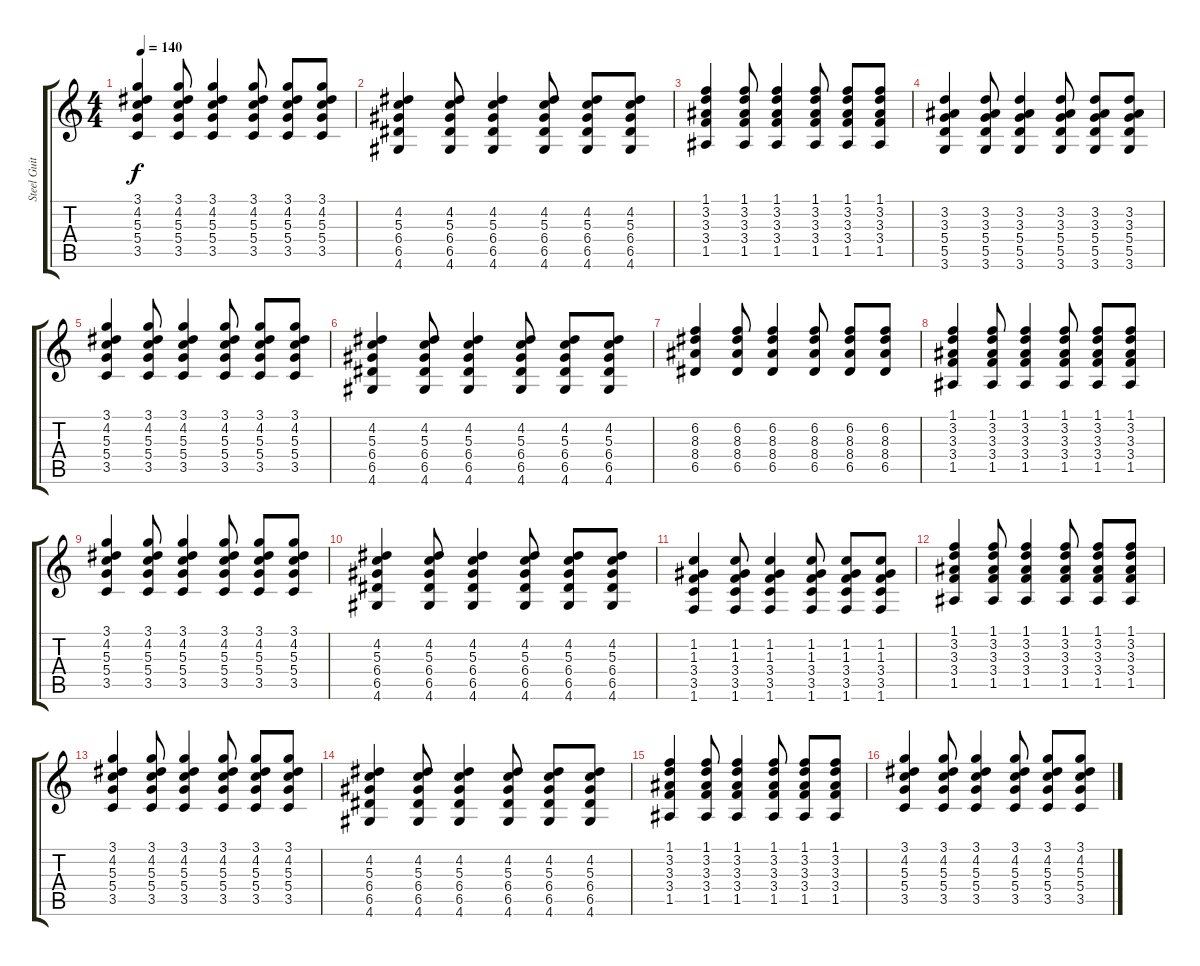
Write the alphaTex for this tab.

\track ("Steel Guitar" "Steel Guit") {instrument acousticguitarsteel}
\staff {score tabs}
\tuning (E4 B3 G3 D3 A2 E2) {hide}
\ts (4 4)
\tempo 140
\clef g2
\ks c
(3.1 4.2 5.3 5.4 3.5).4{dy f} (3.1 4.2 5.3 5.4 3.5).8 (3.1 4.2 5.3 5.4 3.5).4 (3.1 4.2 5.3 5.4 3.5).8 (3.1 4.2 5.3 5.4 3.5).8 (3.1 4.2 5.3 5.4 3.5).8 |
(4.2 5.3 6.4 6.5 4.6).4 (4.2 5.3 6.4 6.5 4.6).8 (4.2 5.3 6.4 6.5 4.6).4 (4.2 5.3 6.4 6.5 4.6).8 (4.2 5.3 6.4 6.5 4.6).8 (4.2 5.3 6.4 6.5 4.6).8 |
(1.1 3.2 3.3 3.4 1.5).4 (1.1 3.2 3.3 3.4 1.5).8 (1.1 3.2 3.3 3.4 1.5).4 (1.1 3.2 3.3 3.4 1.5).8 (1.1 3.2 3.3 3.4 1.5).8 (1.1 3.2 3.3 3.4 1.5).8 |
(3.2 3.3 5.4 5.5 3.6).4 (3.2 3.3 5.4 5.5 3.6).8 (3.2 3.3 5.4 5.5 3.6).4 (3.2 3.3 5.4 5.5 3.6).8 (3.2 3.3 5.4 5.5 3.6).8 (3.2 3.3 5.4 5.5 3.6).8 |
(3.1 4.2 5.3 5.4 3.5).4 (3.1 4.2 5.3 5.4 3.5).8 (3.1 4.2 5.3 5.4 3.5).4 (3.1 4.2 5.3 5.4 3.5).8 (3.1 4.2 5.3 5.4 3.5).8 (3.1 4.2 5.3 5.4 3.5).8 |
(4.2 5.3 6.4 6.5 4.6).4 (4.2 5.3 6.4 6.5 4.6).8 (4.2 5.3 6.4 6.5 4.6).4 (4.2 5.3 6.4 6.5 4.6).8 (4.2 5.3 6.4 6.5 4.6).8 (4.2 5.3 6.4 6.5 4.6).8 |
(6.2 8.3 8.4 6.5).4 (6.2 8.3 8.4 6.5).8 (6.2 8.3 8.4 6.5).4 (6.2 8.3 8.4 6.5).8 (6.2 8.3 8.4 6.5).8 (6.2 8.3 8.4 6.5).8 |
(1.1 3.2 3.3 3.4 1.5).4 (1.1 3.2 3.3 3.4 1.5).8 (1.1 3.2 3.3 3.4 1.5).4 (1.1 3.2 3.3 3.4 1.5).8 (1.1 3.2 3.3 3.4 1.5).8 (1.1 3.2 3.3 3.4 1.5).8 |
(3.1 4.2 5.3 5.4 3.5).4 (3.1 4.2 5.3 5.4 3.5).8 (3.1 4.2 5.3 5.4 3.5).4 (3.1 4.2 5.3 5.4 3.5).8 (3.1 4.2 5.3 5.4 3.5).8 (3.1 4.2 5.3 5.4 3.5).8 |
(4.2 5.3 6.4 6.5 4.6).4 (4.2 5.3 6.4 6.5 4.6).8 (4.2 5.3 6.4 6.5 4.6).4 (4.2 5.3 6.4 6.5 4.6).8 (4.2 5.3 6.4 6.5 4.6).8 (4.2 5.3 6.4 6.5 4.6).8 |
(1.2 1.3 3.4 3.5 1.6).4 (1.2 1.3 3.4 3.5 1.6).8 (1.2 1.3 3.4 3.5 1.6).4 (1.2 1.3 3.4 3.5 1.6).8 (1.2 1.3 3.4 3.5 1.6).8 (1.2 1.3 3.4 3.5 1.6).8 |
(1.1 3.2 3.3 3.4 1.5).4 (1.1 3.2 3.3 3.4 1.5).8 (1.1 3.2 3.3 3.4 1.5).4 (1.1 3.2 3.3 3.4 1.5).8 (1.1 3.2 3.3 3.4 1.5).8 (1.1 3.2 3.3 3.4 1.5).8 |
(3.1 4.2 5.3 5.4 3.5).4 (3.1 4.2 5.3 5.4 3.5).8 (3.1 4.2 5.3 5.4 3.5).4 (3.1 4.2 5.3 5.4 3.5).8 (3.1 4.2 5.3 5.4 3.5).8 (3.1 4.2 5.3 5.4 3.5).8 |
(4.2 5.3 6.4 6.5 4.6).4 (4.2 5.3 6.4 6.5 4.6).8 (4.2 5.3 6.4 6.5 4.6).4 (4.2 5.3 6.4 6.5 4.6).8 (4.2 5.3 6.4 6.5 4.6).8 (4.2 5.3 6.4 6.5 4.6).8 |
(1.1 3.2 3.3 3.4 1.5).4 (1.1 3.2 3.3 3.4 1.5).8 (1.1 3.2 3.3 3.4 1.5).4 (1.1 3.2 3.3 3.4 1.5).8 (1.1 3.2 3.3 3.4 1.5).8 (1.1 3.2 3.3 3.4 1.5).8 |
(3.1 4.2 5.3 5.4 3.5).4 (3.1 4.2 5.3 5.4 3.5).8 (3.1 4.2 5.3 5.4 3.5).4 (3.1 4.2 5.3 5.4 3.5).8 (3.1 4.2 5.3 5.4 3.5).8 (3.1 4.2 5.3 5.4 3.5).8
